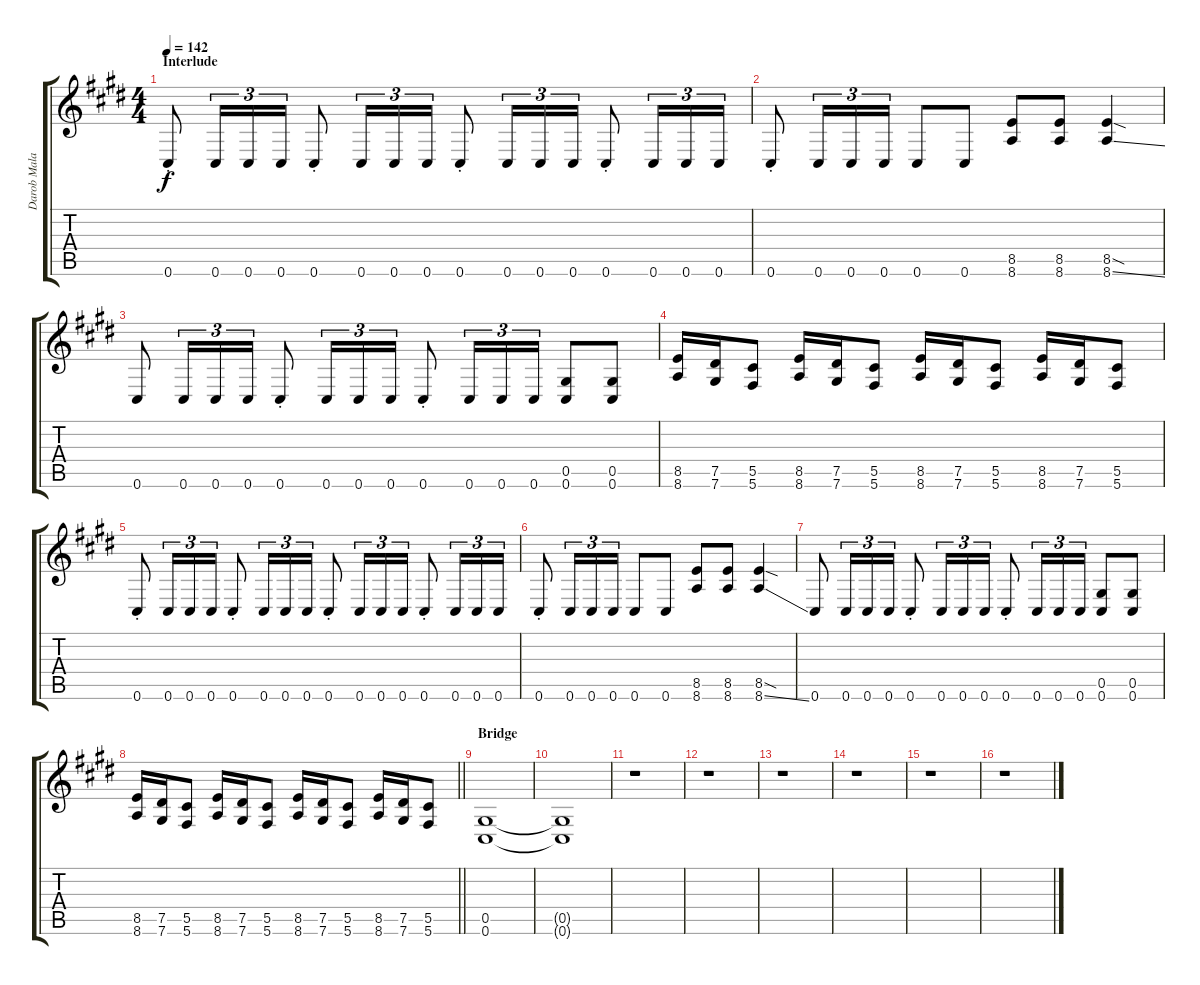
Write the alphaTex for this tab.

\track ("Darob Malakian [Guitar 3]" "Darob Mala") {instrument distortionguitar}
\staff {score tabs}
\tuning (Eb4 Bb3 Gb3 Db3 Ab2 Db2) {hide}
\ts (4 4)
\section ("" "Interlude")
\tempo 142
\clef g2
\ks c#minor
0.6{st}.8{dy f} 0.6.16{tu (3 2)} 0.6.16{tu (3 2)} 0.6.16{tu (3 2)} 0.6{st}.8 0.6.16{tu (3 2)} 0.6.16{tu (3 2)} 0.6.16{tu (3 2)} 0.6{st}.8 0.6.16{tu (3 2)} 0.6.16{tu (3 2)} 0.6.16{tu (3 2)} 0.6{st}.8 0.6.16{tu (3 2)} 0.6.16{tu (3 2)} 0.6.16{tu (3 2)} |
0.6{st}.8 0.6.16{tu (3 2)} 0.6.16{tu (3 2)} 0.6.16{tu (3 2)} 0.6.8 0.6.8 (8.5 8.6).8 (8.5 8.6).8 (8.5{sod} 8.6{ss}).4 |
0.6.8 0.6.16{tu (3 2)} 0.6.16{tu (3 2)} 0.6.16{tu (3 2)} 0.6{st}.8 0.6.16{tu (3 2)} 0.6.16{tu (3 2)} 0.6.16{tu (3 2)} 0.6{st}.8 0.6.16{tu (3 2)} 0.6.16{tu (3 2)} 0.6.16{tu (3 2)} (0.5 0.6).8 (0.5 0.6).8 |
(8.5 8.6).16 (7.5 7.6).16 (5.5 5.6).8 (8.5 8.6).16 (7.5 7.6).16 (5.5 5.6).8 (8.5 8.6).16 (7.5 7.6).16 (5.5 5.6).8 (8.5 8.6).16 (7.5 7.6).16 (5.5 5.6).8 |
0.6{st}.8 0.6.16{tu (3 2)} 0.6.16{tu (3 2)} 0.6.16{tu (3 2)} 0.6{st}.8 0.6.16{tu (3 2)} 0.6.16{tu (3 2)} 0.6.16{tu (3 2)} 0.6{st}.8 0.6.16{tu (3 2)} 0.6.16{tu (3 2)} 0.6.16{tu (3 2)} 0.6{st}.8 0.6.16{tu (3 2)} 0.6.16{tu (3 2)} 0.6.16{tu (3 2)} |
0.6{st}.8 0.6.16{tu (3 2)} 0.6.16{tu (3 2)} 0.6.16{tu (3 2)} 0.6.8 0.6.8 (8.5 8.6).8 (8.5 8.6).8 (8.5{sod} 8.6{ss}).4 |
0.6.8 0.6.16{tu (3 2)} 0.6.16{tu (3 2)} 0.6.16{tu (3 2)} 0.6{st}.8 0.6.16{tu (3 2)} 0.6.16{tu (3 2)} 0.6.16{tu (3 2)} 0.6{st}.8 0.6.16{tu (3 2)} 0.6.16{tu (3 2)} 0.6.16{tu (3 2)} (0.5 0.6).8 (0.5 0.6).8 |
\barLineRight lightlight
(8.5 8.6).16 (7.5 7.6).16 (5.5 5.6).8 (8.5 8.6).16 (7.5 7.6).16 (5.5 5.6).8 (8.5 8.6).16 (7.5 7.6).16 (5.5 5.6).8 (8.5 8.6).16 (7.5 7.6).16 (5.5 5.6).8 |
\section ("" "Bridge")
(0.5 0.6).1{volume 4} |
(0.5{t} 0.6{t}).1 |
r.1 |
r.1 |
r.1 |
r.1 |
r.1 |
r.1
